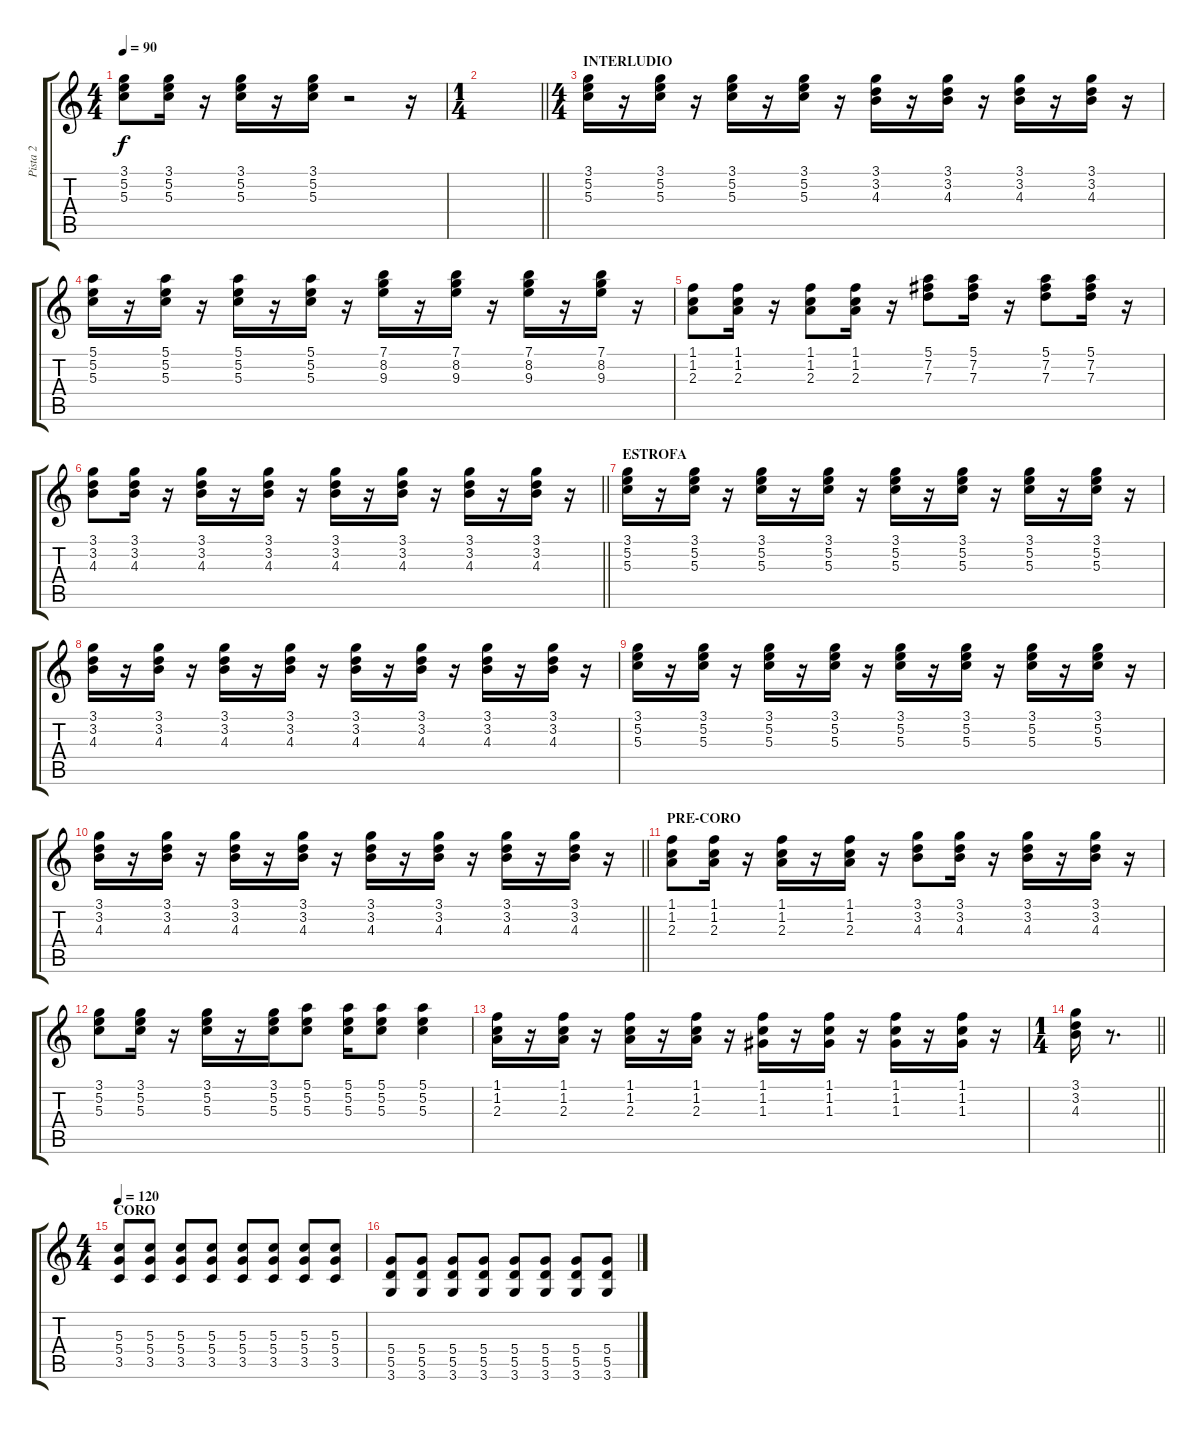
\track ("Pista 2" "Pista 2") {instrument overdrivenguitar}
\staff {score tabs}
\tuning (E4 B3 G3 D3 A2 E2) {hide}
\ts (4 4)
\tempo 90
\clef g2
\ks c
(3.1 5.2 5.3).8{dy f} (3.1 5.2 5.3).16 r.16 (3.1 5.2 5.3).16 r.16 (3.1 5.2 5.3).16 r.2 r.16 |
\ts (1 4)
\barLineRight lightlight
|
\ts (4 4)
\section ("" "INTERLUDIO")
(3.1 5.2 5.3).16{instrument electricguitarclean} r.16 (3.1 5.2 5.3).16 r.16 (3.1 5.2 5.3).16 r.16 (3.1 5.2 5.3).16 r.16 (3.1 3.2 4.3).16 r.16 (3.1 3.2 4.3).16 r.16 (3.1 3.2 4.3).16 r.16 (3.1 3.2 4.3).16 r.16 |
(5.1 5.2 5.3).16 r.16 (5.1 5.2 5.3).16 r.16 (5.1 5.2 5.3).16 r.16 (5.1 5.2 5.3).16 r.16 (7.1 8.2 9.3).16 r.16 (7.1 8.2 9.3).16 r.16 (7.1 8.2 9.3).16 r.16 (7.1 8.2 9.3).16 r.16 |
(1.1 1.2 2.3).8 (1.1 1.2 2.3).16 r.16 (1.1 1.2 2.3).8 (1.1 1.2 2.3).16 r.16 (5.1 7.2 7.3).8 (5.1 7.2 7.3).16 r.16 (5.1 7.2 7.3).8 (5.1 7.2 7.3).16 r.16 |
\barLineRight lightlight
(3.1 3.2 4.3).8 (3.1 3.2 4.3).16 r.16 (3.1 3.2 4.3).16 r.16 (3.1 3.2 4.3).16 r.16 (3.1 3.2 4.3).16 r.16 (3.1 3.2 4.3).16 r.16 (3.1 3.2 4.3).16 r.16 (3.1 3.2 4.3).16 r.16 |
\section ("" "ESTROFA")
(3.1 5.2 5.3).16{instrument electricguitarclean} r.16 (3.1 5.2 5.3).16 r.16 (3.1 5.2 5.3).16 r.16 (3.1 5.2 5.3).16 r.16 (3.1 5.2 5.3).16 r.16 (3.1 5.2 5.3).16 r.16 (3.1 5.2 5.3).16 r.16 (3.1 5.2 5.3).16 r.16 |
(3.1 3.2 4.3).16 r.16 (3.1 3.2 4.3).16 r.16 (3.1 3.2 4.3).16 r.16 (3.1 3.2 4.3).16 r.16 (3.1 3.2 4.3).16 r.16 (3.1 3.2 4.3).16 r.16 (3.1 3.2 4.3).16 r.16 (3.1 3.2 4.3).16 r.16 |
(3.1 5.2 5.3).16{instrument electricguitarclean} r.16 (3.1 5.2 5.3).16 r.16 (3.1 5.2 5.3).16 r.16 (3.1 5.2 5.3).16 r.16 (3.1 5.2 5.3).16 r.16 (3.1 5.2 5.3).16 r.16 (3.1 5.2 5.3).16 r.16 (3.1 5.2 5.3).16 r.16 |
\barLineRight lightlight
(3.1 3.2 4.3).16 r.16 (3.1 3.2 4.3).16 r.16 (3.1 3.2 4.3).16 r.16 (3.1 3.2 4.3).16 r.16 (3.1 3.2 4.3).16 r.16 (3.1 3.2 4.3).16 r.16 (3.1 3.2 4.3).16 r.16 (3.1 3.2 4.3).16 r.16 |
\section ("" "PRE-CORO")
(1.1 1.2 2.3).8 (1.1 1.2 2.3).16 r.16 (1.1 1.2 2.3).16 r.16 (1.1 1.2 2.3).16 r.16 (3.1 3.2 4.3).8 (3.1 3.2 4.3).16 r.16 (3.1 3.2 4.3).16 r.16 (3.1 3.2 4.3).16 r.16 |
(3.1 5.2 5.3).8 (3.1 5.2 5.3).16 r.16 (3.1 5.2 5.3).16 r.16 (3.1 5.2 5.3).16 (5.1 5.2 5.3).8 (5.1 5.2 5.3).16 (5.1 5.2 5.3).8 (5.1 5.2 5.3).4 |
(1.1 1.2 2.3).16 r.16 (1.1 1.2 2.3).16 r.16 (1.1 1.2 2.3).16 r.16 (1.1 1.2 2.3).16 r.16 (1.1 1.2 1.3).16 r.16 (1.1 1.2 1.3).16 r.16 (1.1 1.2 1.3).16 r.16 (1.1 1.2 1.3).16 r.16 |
\ts (1 4)
\barLineRight lightlight
(3.1 3.2 4.3).16 r.8{d} |
\ts (4 4)
\section ("" "CORO")
\tempo 120
(5.3 5.4 3.5).8{instrument overdrivenguitar} (5.3 5.4 3.5).8 (5.3 5.4 3.5).8 (5.3 5.4 3.5).8 (5.3 5.4 3.5).8 (5.3 5.4 3.5).8 (5.3 5.4 3.5).8 (5.3 5.4 3.5).8 |
(5.4 5.5 3.6).8 (5.4 5.5 3.6).8 (5.4 5.5 3.6).8 (5.4 5.5 3.6).8 (5.4 5.5 3.6).8 (5.4 5.5 3.6).8 (5.4 5.5 3.6).8 (5.4 5.5 3.6).8
